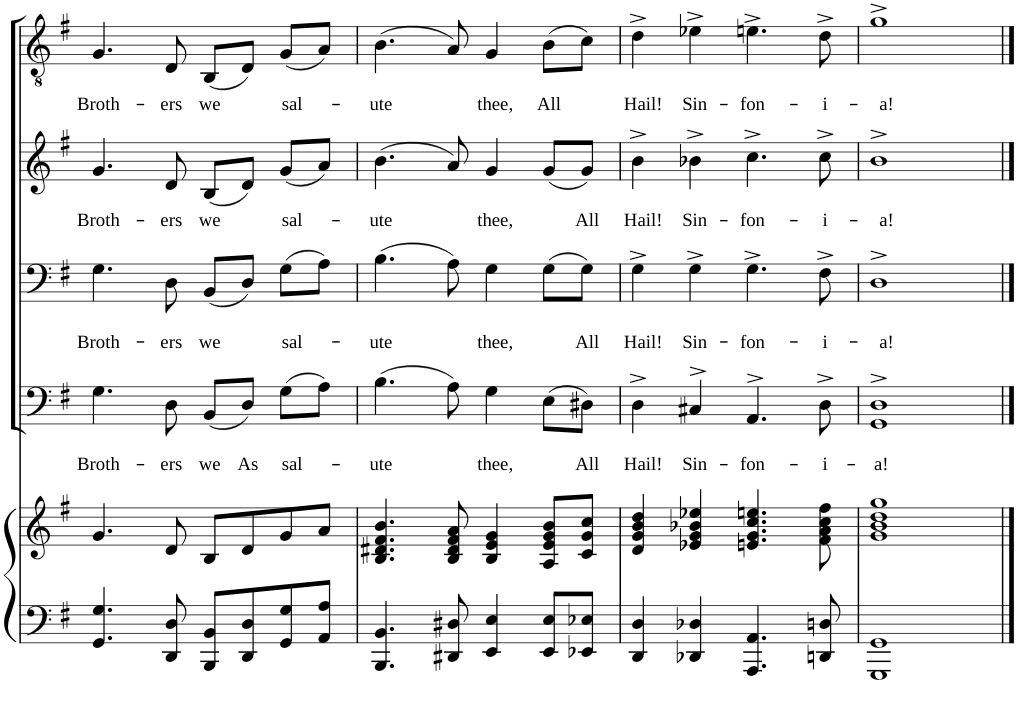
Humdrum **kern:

**kern	**kern	**kern	**text	**kern	**text	**kern	**text	**kern	**text
*part5	*part5	*part4	*part4	*part3	*part3	*part2	*part2	*part1	*part1
*staff6	*staff5	*staff4	*staff4	*staff3	*staff3	*staff2	*staff2	*staff1	*staff1
*I"Piano	*	*I"Bass II	*	*I"Bass I	*	*I"Tenor II	*	*I"Tenor I	*
*I'Pno	*	*	*	*	*	*	*	*	*
!!LO:PB:g=z
*clefF4	*clefG2	*clefF4	*	*clefF4	*	*clefG2	*	*clefGv2	*
*k[f#]	*k[f#]	*k[f#]	*	*k[f#]	*	*k[f#]	*	*k[f#]	*
*M4/4	*M4/4	*M4/4	*	*M4/4	*	*M4/4	*	*M4/4	*
*met(c)	*met(c)	*met(c)	*	*met(c)	*	*met(c)	*	*met(c)	*
=15	=15	=15	=15	=15	=15	=15	=15	=15	=15
!	!	!	!LO:LY:b	!	!LO:LY:b	!	!LO:LY:b	!	!LO:LY:b
4.GG/ 4.G/	4.g/	4.G\	Broth-	4.G\	Broth-	4.g/	Broth-	4.G/	Broth-
!	!	!	!LO:LY:b	!	!LO:LY:b	!	!LO:LY:b	!	!LO:LY:b
8DD/ 8D/	8d/	8D\	-ers	8D\	-ers	8d/	-ers	8D/	-ers
!	!	!	!LO:LY:b	!	!LO:LY:b	!	!LO:LY:b	!	!LO:LY:b
8BBB/ 8BB/L	8B/L	(8BB/L	we	(8BB/L	we	(8B/L	we	(8BB/L	we
!	!	!	!LO:LY:b	!	!	!	!	!	!
8DD/ 8D/	8d/	8D/J)	As	8D/J)	.	8d/J)	.	8D/J)	.
!	!	!	!LO:LY:b	!	!LO:LY:b	!	!LO:LY:b	!	!LO:LY:b
8GG/ 8G/	8g/	(8G\L	sal-	(8G\L	sal-	(8g/L	sal-	(8G/L	sal-
8AA/ 8A/J	8a/J	8A\J)	.	8A\J)	.	8a/J)	.	8A/J)	.
=16	=16	=16	=16	=16	=16	=16	=16	=16	=16
!	!	!	!LO:LY:b	!	!LO:LY:b	!	!LO:LY:b	!	!LO:LY:b
4.BBB/ 4.BB/	4.B/ 4.d#X/ 4.f#/ 4.b/	(4.B\	-ute	(4.B\	-ute	(4.b\	-ute	(4.B\	-ute
8DD#X/ 8D#X/	8B/ 8d#/ 8f#/ 8a/	8A\)	.	8A\)	.	8a/)	.	8A/)	.
!	!	!	!LO:LY:b	!	!LO:LY:b	!	!LO:LY:b	!	!LO:LY:b
4EE/ 4E/	4B/ 4e/ 4g/	4G\	thee,	4G\	thee,	4g/	thee,	4G/	thee,
!	!	!	!	!	!	!	!	!	!LO:LY:b
8EE/ 8E/L	8A/ 8e/ 8g/ 8b/L	(8E\L	.	(8G\L	.	(8g/L	.	(8B\L	All
!	!	!	!LO:LY:b	!	!LO:LY:b	!	!LO:LY:b	!	!
8EE-X/ 8E-X/J	8c/ 8g/ 8cc/J	8D#X\J)	All	8G\J)	All	8g/J)	All	8c\J)	.
=17	=17	=17	=17	=17	=17	=17	=17	=17	=17
!	!	!	!LO:LY:b	!	!LO:LY:b	!	!LO:LY:b	!	!LO:LY:b
4DD/ 4D/	4d/ 4g/ 4b/ 4dd/	4D^\	Hail!	4G^\	Hail!	4b^\	Hail!	4d^\	Hail!
!	!	!	!LO:LY:b	!	!LO:LY:b	!	!LO:LY:b	!	!LO:LY:b
4DD-X/ 4D-X/	4e-X/ 4g/ 4b-X/ 4ee-X/	4C#X^>/	Sin-	4G^\	Sin-	4b-X^\	Sin-	4e-X^\	Sin-
!	!	!	!LO:LY:b	!	!LO:LY:b	!	!LO:LY:b	!	!LO:LY:b
4.AAA/ 4.AA/	4.en/ 4.g/ 4.cc/ 4.een/	4.AA^>/	-fon-	4.G^\	-fon-	4.cc^\	-fon-	4.en^\	-fon-
!	!	!	!LO:LY:b	!	!LO:LY:b	!	!LO:LY:b	!	!LO:LY:b
8DDn/ 8Dn/	8f#\ 8a\ 8cc\ 8ff#\	8D^\	-i-	8F#^\	-i-	8cc^\	-i-	8d^\	-i-
=18	=18	=18	=18	=18	=18	=18	=18	=18	=18
!	!	!	!LO:LY:b	!	!LO:LY:b	!	!LO:LY:b	!	!LO:LY:b
1GGG 1GG	1g 1b 1dd 1gg	1GG^> 1D^>	-a!	1D^	-a!	1b^	-a!	1g^	-a!
==	==	==	==	==	==	==	==	==	==
*-	*-	*-	*-	*-	*-	*-	*-	*-	*-
